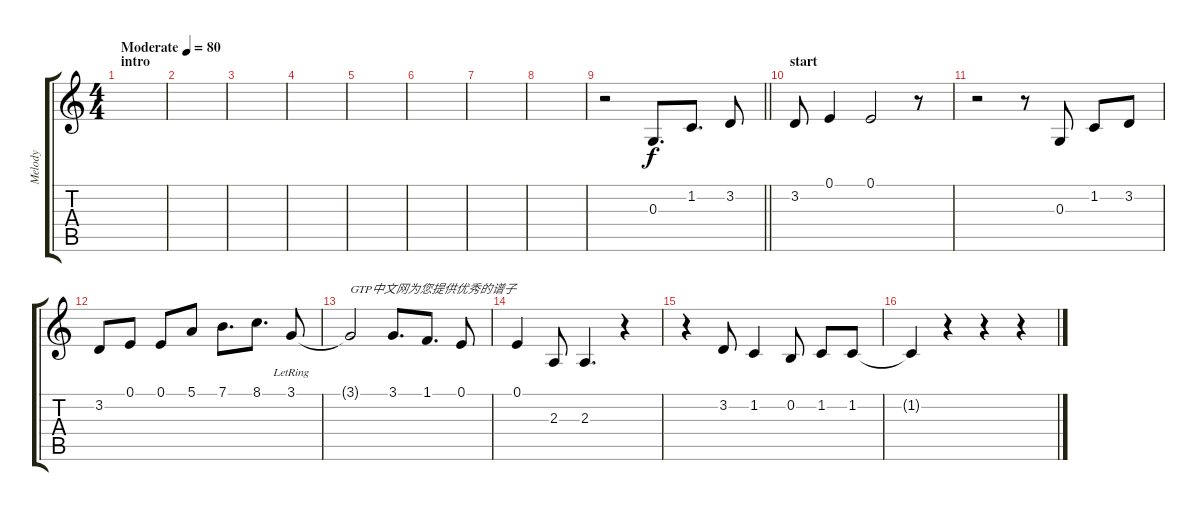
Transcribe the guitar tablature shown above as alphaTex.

\track ("Melody" "Melody") {instrument brightacousticpiano}
\staff {score tabs}
\tuning (E4 B3 G3 D3 A2 E2) {hide}
\ts (4 4)
\section ("" "intro")
\tempo (80 "Moderate")
\clef g2
\ks c
|
|
|
|
|
|
|
|
\barLineRight lightlight
r.2 0.3.8{d} 1.2.8{d} 3.2.8 |
\section ("" "start")
3.2.8 0.1.4 0.1.2 r.8 |
r.2 r.8 0.3.8 1.2.8 3.2.8 |
3.2.8 0.1.8 0.1.8 5.1.8 7.1.8{d} 8.1.8{d} 3.1{lr}.8 |
3.1{t}.2{txt "GTP中文网为您提供优秀的谱子"} 3.1.8{d} 1.1.8{d} 0.1.8 |
0.1.4 2.3.8 2.3.4{d} r.4 |
r.4 3.2.8 1.2.4 0.2.8 1.2.8 1.2.8 |
1.2{t}.4 r.4 r.4 r.4
